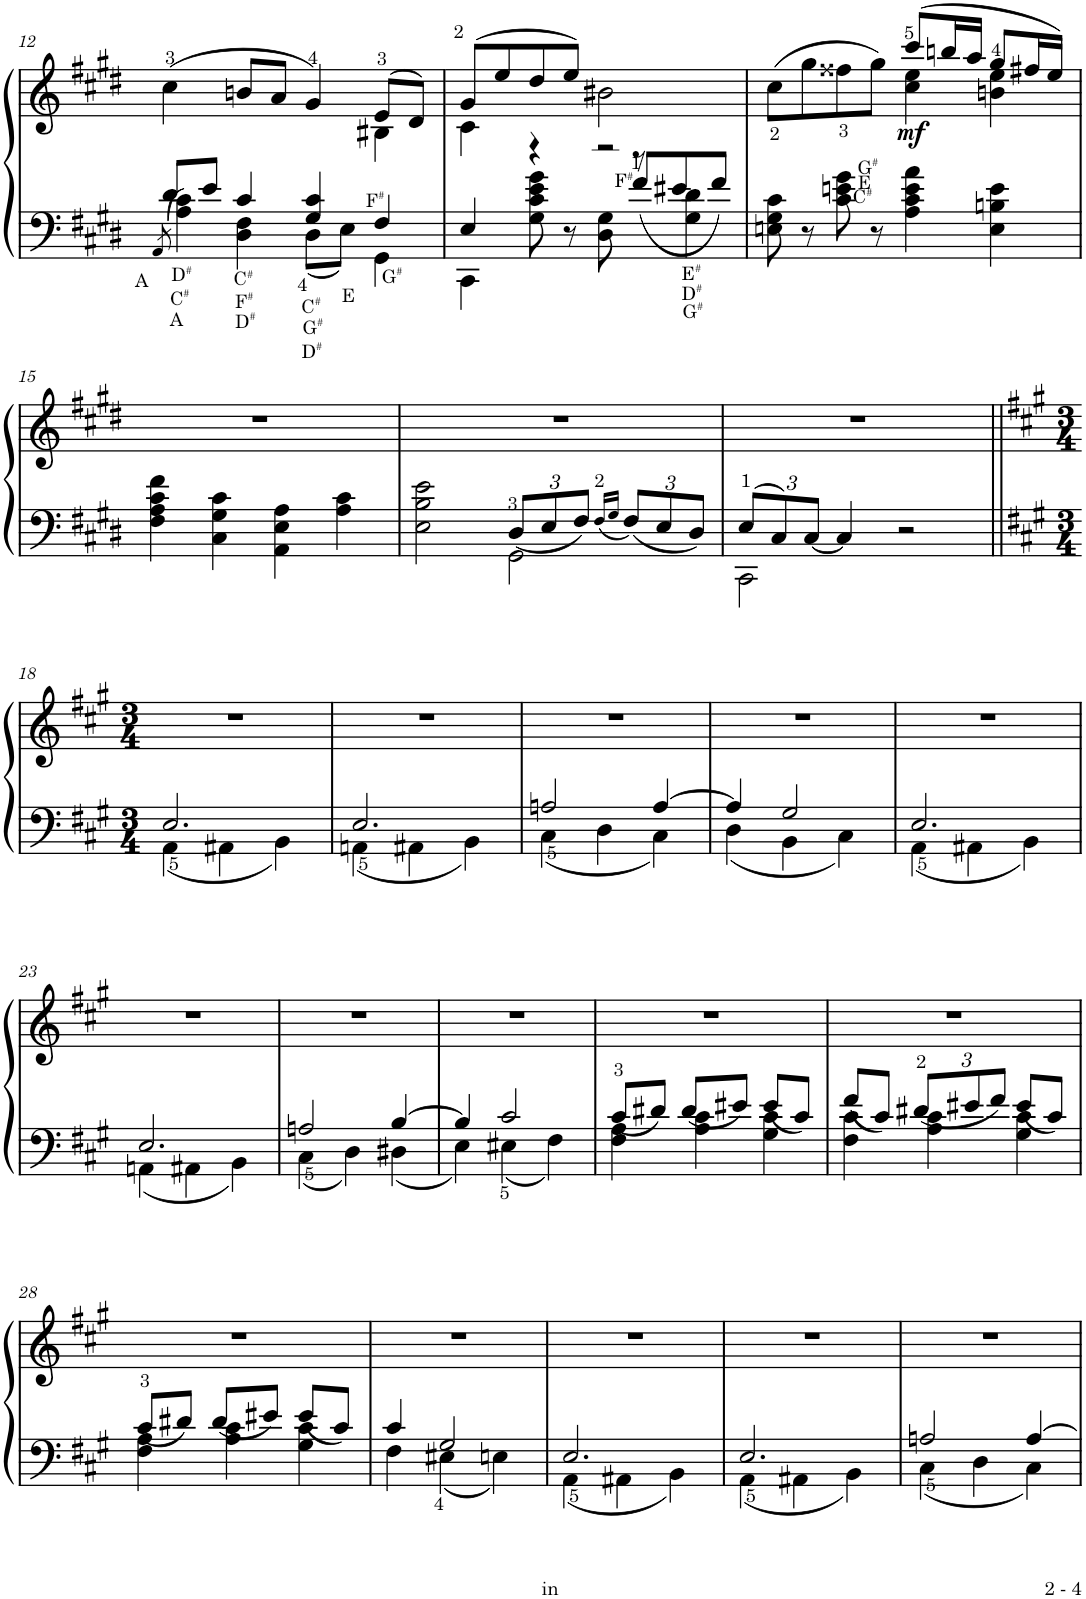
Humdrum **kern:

**kern	**kern	**dynam
*part1	*part1	*part1
*staff2	*staff1	*staff1/2
*I"Piano	*	*
*I'Pno.	*	*
!!LO:PB:g=z
*clefF4	*clefG2	*
*k[f#c#g#d#]	*k[f#c#g#d#]	*
*M4/4	*M4/4	*
*met(c)	*met(c)	*
=12	=12	=12
8qAA/	.	.
*^	*^	*
!LO:TX:b:t=A	!	!	!	!
!LO:TX:b:t=C	!	!	!	!
!LO:TX:b:t=#	!	!	!	!
!LO:TX:b:t=A	!	!	!	!
!LO:TX:b:t=D	!	!	!	!
!LO:TX:b:t=#	!	!	!	!
4A\ 4c#\	8d#/L	(4cc#\	2.ryy	.
.	8e/J	.	.	.
!LO:TX:b:t=C	!	!	!	!
!LO:TX:b:t=#	!	!	!	!
!LO:TX:b:t=F	!	!	!	!
!LO:TX:b:t=#	!	!	!	!
!LO:TX:b:t=D	!	!	!	!
!LO:TX:b:t=#	!	!	!	!
4c#/	4D#\ 4F#\	8bn/L	.	.
.	.	8a/J	.	.
!LO:TX:b:t=C	!	!	!	!
!LO:TX:b:t=#	!	!	!	!
!LO:TX:b:t=G	!	!	!	!
!LO:TX:b:t=#	!	!	!	!
!LO:TX:b:t=D	!	!	!	!
!LO:TX:b:t=#	!	!	!	!
4G#/ 4c#/	8D#\L	4g#/)	.	.
!	!LO:TX:b:t=E	!	!	!
.	8E\J	.	.	.
!LO:TX:a:t=F	!	!	!	!
!LO:TX:a:t=#	!	!	!	!
!LO:TX:b:t=G	!	!	!	!
!LO:TX:b:t=#	!	!	!	!
4F#/	4GG#\	(8e/L	4B#X\	.
.	.	8d#/J)	.	.
=13	=13	=13	=13	=13
4E/	4CC#\	(8g#/L	4c#\	.
.	.	8ee/	.	.
8G#\ 8c#\ 8e\ 8g#\	4.ryy	8dd#/	4r	.
8r	.	8ee/J)	.	.
8D#\ 8G#\	.	2b#X\	2r	.
!LO:TX:a:t=F	!	!	!	!
!LO:TX:a:t=#	!	!	!	!
8r	8f#/L	.	.	.
!LO:TX:b:t=D	!	!	!	!
!LO:TX:b:t=#	!	!	!	!
!LO:TX:b:t=G	!	!	!	!
!LO:TX:b:t=#	!	!	!	!
!LO:TX:b:t=E	!	!	!	!
!LO:TX:b:t=#	!	!	!	!
4G#\ 4d#\	8e#X/	.	.	.
.	8f#/J	.	.	.
*v	*v	*	*	*
=14	=14	=14	=14
8En\ 8G#\ 8c#\	(8cc#<\L	2ryy	.
8r	8gg#\	.	.
!LO:TX:a:t=C	!	!	!
!LO:TX:a:t=#	!	!	!
!LO:TX:a:t=E	!	!	!
!LO:TX:a:t=G	!	!	!
!LO:TX:a:t=#	!	!	!
8c#\ 8en\ 8g#\	8ff##X<\	.	.
8r	8gg#\J)	.	.
!	!	!	!LO:DY:b
4A\ 4c#\ 4e\ 4a\	(8ccc#/L	4cc#\ 4ee\	mf
.	16bbn/L	.	.
.	16aa/JJ	.	.
4E\ 4Bn\ 4e\	8gg#/L	4bn\ 4ee\	.
.	16ff#X/L	.	.
.	16ee/JJ)	.	.
*	*v	*v	*
!!LO:LB:g=z
=15	=15	=15
4F#\ 4A\ 4c#\ 4f#\	1r	.
4C#\ 4G#\ 4c#\	.	.
4AA\ 4E\ 4A\	.	.
4A\ 4c#\	.	.
=16	=16	=16
*^	*	*
2E\ 2B\ 2e\	2ryy	1r	.
*	*Xbrackettup	*	*
2GG#\	12D#/L	.	.
.	12E/	.	.
.	12F#/J	.	.
.	16qF#/LL	.	.
.	16qG#/JJ	.	.
.	12F#/L	.	.
.	12E/	.	.
.	12D#/J	.	.
=17	=17	=17	=17
12E/L	2CC#\	1r	.
12C#/	.	.	.
[<12C#/J	.	.	.
4C#/]	.	.	.
2r	2ryy	.	.
!!LO:LB:g=z
=18||	=18||	=18||	=18||
*k[f#c#g#]	*	*k[f#c#g#]	*
*M3/4	*	*M3/4	*
2.E/	4AA\	2.r	.
.	4AA#X\	.	.
.	4BB\	.	.
=19	=19	=19	=19
2.E/	4AAn\	2.r	.
.	4AA#X\	.	.
.	4BB\	.	.
=20	=20	=20	=20
2An/	4C#\	2.r	.
.	4D\	.	.
[4A/	4C#\	.	.
=21	=21	=21	=21
4A/]	4D\	2.r	.
2G#/	4BB\	.	.
.	4C#\	.	.
=22	=22	=22	=22
2.E/	4AA\	2.r	.
.	4AA#X\	.	.
.	4BB\	.	.
!!LO:LB:g=z
=23	=23	=23	=23
2.E/	4AAn\	2.r	.
.	4AA#X\	.	.
.	4BB\	.	.
=24	=24	=24	=24
2An/	4C#\	2.r	.
.	4D\	.	.
[4B/	4D#X\	.	.
=25	=25	=25	=25
4B/]	4E\	2.r	.
2c#/	4E#X\	.	.
.	4F#\	.	.
=26	=26	=26	=26
4F#\ 4A\	8c#/L	2.r	.
.	8d#X/J	.	.
4A\ 4c#\	8d#/L	.	.
.	8e#X/J	.	.
4G#\ 4c#\	8e#/L	.	.
.	8c#/J	.	.
=27	=27	=27	=27
4F#\ 4c#\	8f#/L	2.r	.
.	8c#/J	.	.
4A\ 4c#\	12d#X/L	.	.
.	12e#X/	.	.
.	12f#/J	.	.
4G#\ 4c#\	8e#/L	.	.
.	8c#/J	.	.
!!LO:LB:g=z
=28	=28	=28	=28
4F#\ 4A\	8c#/L	2.r	.
.	8d#X/J	.	.
4A\ 4c#\	8d#/L	.	.
.	8e#X/J	.	.
4G#\ 4c#\	8e#/L	.	.
.	8c#/J	.	.
=29	=29	=29	=29
4c#/	4F#\	2.r	.
2G#/	4E#X\	.	.
.	4En\	.	.
=30	=30	=30	=30
2.E/	4AA\	2.r	.
.	4AA#X\	.	.
.	4BB\	.	.
=31	=31	=31	=31
2.E/	4AA\	2.r	.
.	4AA#X\	.	.
.	4BB\	.	.
=32	=32	=32	=32
2An/	4C#\	2.r	.
.	4D\	.	.
[4A/	4C#\	.	.
*v	*v	*	*
=	=	=
*-	*-	*-
